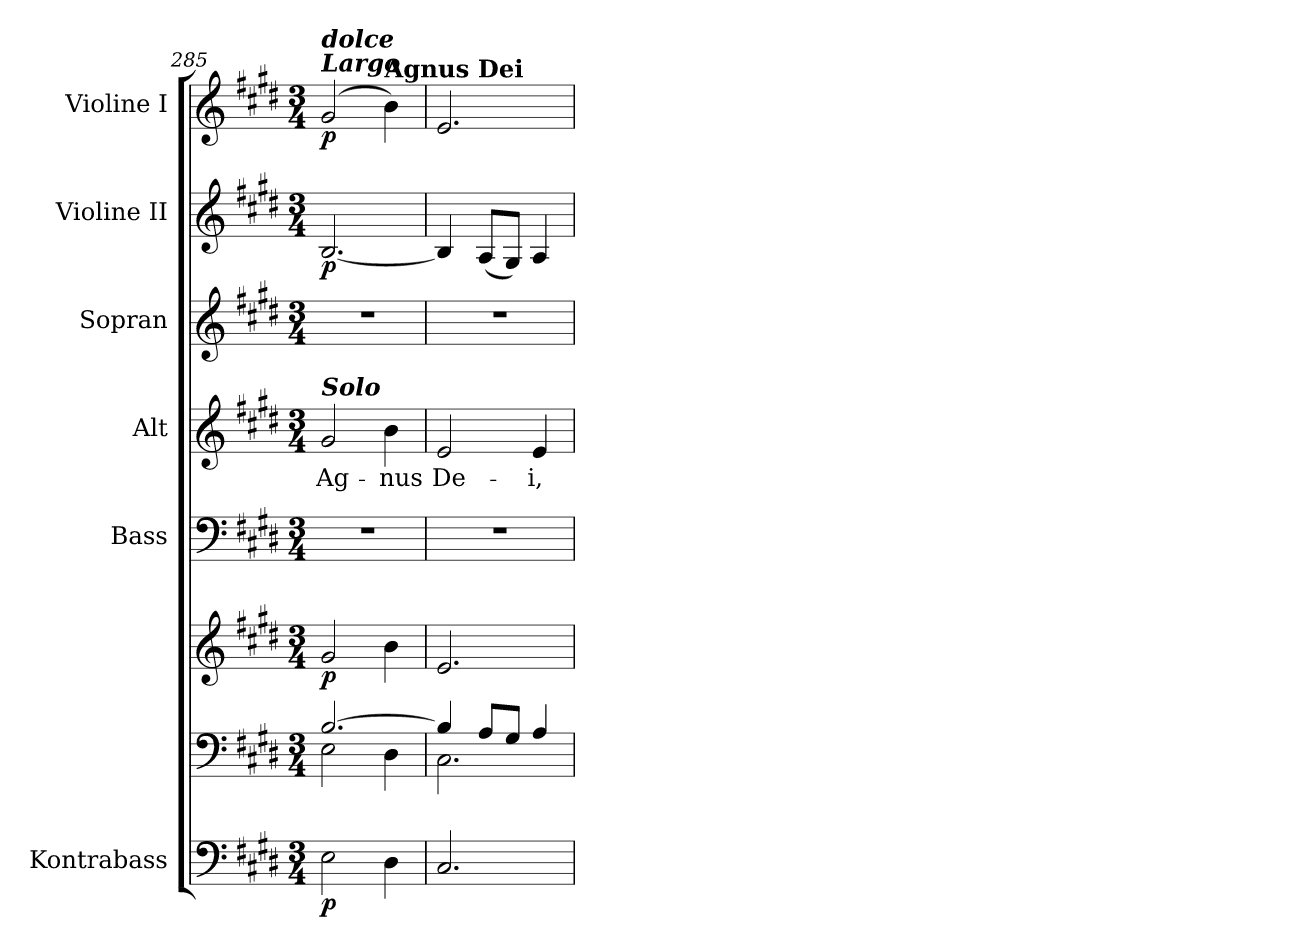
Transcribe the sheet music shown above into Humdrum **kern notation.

**kern	**dynam	**kern	**kern	**dynam	**kern	**kern	**text	**kern	**kern	**dynam	**kern	**dynam
*part7	*part7	*part6	*part6	*part6	*part5	*part4	*part4	*part3	*part2	*part2	*part1	*part1
*staff8	*staff8	*staff7	*staff6	*staff6/7	*staff5	*staff4	*staff4	*staff3	*staff2	*staff2	*staff1	*staff1
*I"Kontrabass	*	*	*	*	*I"Bass	*I"Alt	*	*I"Sopran	*I"Violine II	*	*I"Violine I	*
*I'Kb.	*	*	*	*	*I'B.	*I'A.	*	*I'S.	*I'Vl. II	*	*I'Vl. I	*
!!LO:PB:g=z
*clefF4	*	*clefF4	*clefG2	*	*clefF4	*clefG2	*	*clefG2	*clefG2	*	*clefG2	*
*ITrd7c12	*	*	*	*	*	*	*	*	*	*	*	*
*k[f#c#g#d#]	*	*k[f#c#g#d#]	*k[f#c#g#d#]	*	*k[f#c#g#d#]	*k[f#c#g#d#]	*	*k[f#c#g#d#]	*k[f#c#g#d#]	*	*k[f#c#g#d#]	*
*E:	*	*E:	*E:	*	*E:	*E:	*	*E:	*E:	*	*E:	*
*M3/4	*	*M3/4	*M3/4	*	*M3/4	*M3/4	*	*M3/4	*M3/4	*	*M3/4	*
=285	=285	=285	=285	=285	=285	=285	=285	=285	=285	=285	=285	=285
*	*	*^	*	*	*	*	*	*	*	*	*	*
!	!	!	!	!	!	!	!	!	!	!	!	!LO:TX:a:Bi:t=Largo	!
!	!	!	!	!	!	!	!	!	!	!	!	!LO:TX:a:Bi:t=dolce	!
!	!	!	!	!	!	!	!LO:TX:a:Bi:t=Solo	!	!	!	!	!	!
!	!LO:DY:b	!	!	!	!LO:DY:b	!	!	!LO:LY:b	!	!	!LO:DY:b	!	!LO:DY:b
2EE\	p	[>2.B/	2E\	2g#/	p	2.r	2g#/	Ag-	2.r	[2.B/	p	(2g#/	p
!	!	!	!	!	!	!	!	!	!	!	!	!LO:TX:a:B:t=Agnus Dei	!
!	!	!	!	!	!	!	!	!LO:LY:b	!	!	!	!	!
4DD#\	.	.	4D#\	4b\	.	.	4b\	-nus	.	.	.	4b\)	.
=286	=286	=286	=286	=286	=286	=286	=286	=286	=286	=286	=286	=286	=286
!	!	!	!	!	!	!	!	!LO:LY:b	!	!	!	!	!
2.CC#/	.	4B/]	2.C#\	2.e/	.	2.r	2e/	De-	2.r	4B/]	.	2.e/	.
.	.	8A/L	.	.	.	.	.	.	.	(<8A/L	.	.	.
.	.	8G#/J	.	.	.	.	.	.	.	8G#/J)	.	.	.
!	!	!	!	!	!	!	!	!LO:LY:b	!	!	!	!	!
.	.	4A/	.	.	.	.	4e/	-i,	.	4A/	.	.	.
*	*	*v	*v	*	*	*	*	*	*	*	*	*	*
=	=	=	=	=	=	=	=	=	=	=	=	=
*-	*-	*-	*-	*-	*-	*-	*-	*-	*-	*-	*-	*-
